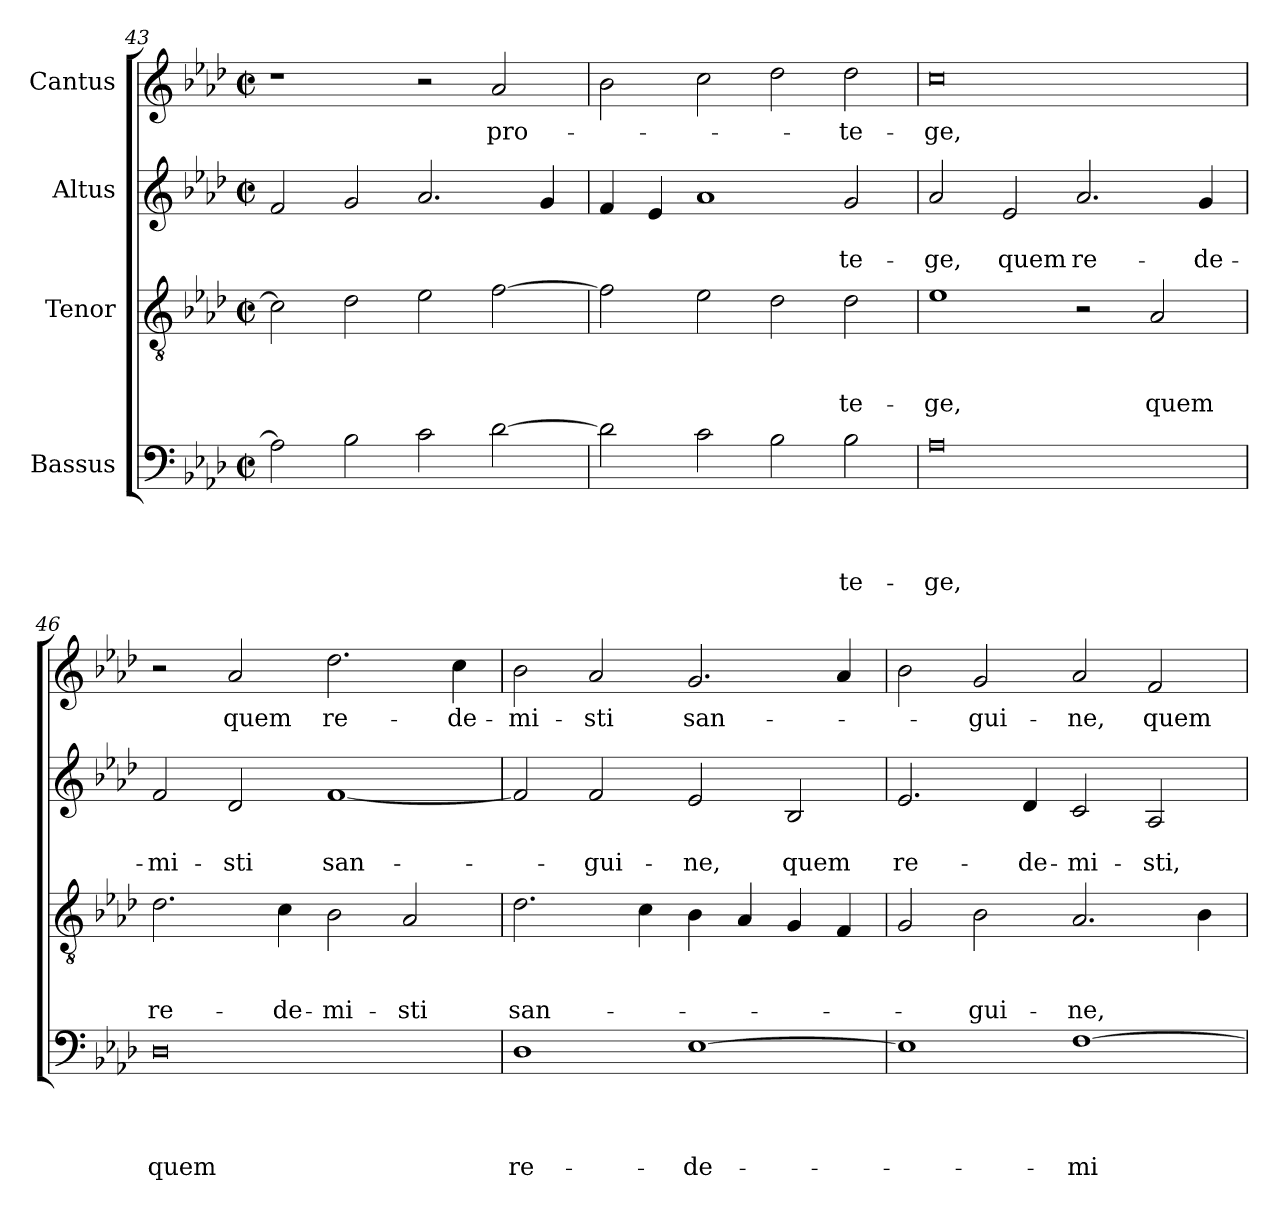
**kern	**text	**text	**text	**text	**kern	**text	**text	**text	**kern	**text	**text	**kern	**text
*part4	*part4	*part4	*part4	*part4	*part3	*part3	*part3	*part3	*part2	*part2	*part2	*part1	*part1
*staff4	*staff4	*staff4	*staff4	*staff4	*staff3	*staff3	*staff3	*staff3	*staff2	*staff2	*staff2	*staff1	*staff1
*I"Bassus	*	*	*	*	*I"Tenor	*	*	*	*I"Altus	*	*	*I"Cantus	*
*clefF4	*	*	*	*	*clefGv2	*	*	*	*clefG2	*	*	*clefG2	*
*k[b-e-a-d-]	*	*	*	*	*k[b-e-a-d-]	*	*	*	*k[b-e-a-d-]	*	*	*k[b-e-a-d-]	*
*A-:	*	*	*	*	*A-:	*	*	*	*A-:	*	*	*A-:	*
*M2/2	*	*	*	*	*M2/2	*	*	*	*M2/2	*	*	*M2/2	*
*met(c|)	*	*	*	*	*met(c|)	*	*	*	*met(c|)	*	*	*met(c|)	*
=43	=43	=43	=43	=43	=43	=43	=43	=43	=43	=43	=43	=43	=43
2A-\]	.	.	.	.	2c\]	.	.	.	2f/	.	.	1r	.
2B-\	.	.	.	.	2d-\	.	.	.	2g/	.	.	.	.
2c\	.	.	.	.	2e-\	.	.	.	2.a-/	.	.	2r	.
!	!	!	!	!	!	!	!	!	!	!	!	!	!LO:LY:b
[<2d-\	.	.	.	.	[<2f\	.	.	.	.	.	.	2a-/	pro-
.	.	.	.	.	.	.	.	.	4g/	.	.	.	.
!!LO:LB:g=z
=44	=44	=44	=44	=44	=44	=44	=44	=44	=44	=44	=44	=44	=44
2d-\]	.	.	.	.	2f\]	.	.	.	4f/	.	.	2b-\	.
.	.	.	.	.	.	.	.	.	4e-/	.	.	.	.
2c\	.	.	.	.	2e-\	.	.	.	1a-	.	.	2cc\	.
2B-\	.	.	.	.	2d-\	.	.	.	.	.	.	2dd-\	.
!	!	!	!	!LO:LY:b	!	!	!	!LO:LY:b	!	!	!LO:LY:b	!	!LO:LY:b
2B-\	.	.	.	-te-	2d-\	.	.	-te-	2g/	.	-te-	2dd-\	-te-
=45	=45	=45	=45	=45	=45	=45	=45	=45	=45	=45	=45	=45	=45
!	!	!	!	!LO:LY:b	!	!	!	!LO:LY:b	!	!	!LO:LY:b	!	!LO:LY:b
0A-	.	.	.	-ge,	1e-	.	.	-ge,	2a-/	.	-ge,	0cc	-ge,
!	!	!	!	!	!	!	!	!	!	!	!LO:LY:b	!	!
.	.	.	.	.	.	.	.	.	2e-/	.	quem	.	.
!	!	!	!	!	!	!	!	!	!	!	!LO:LY:b	!	!
.	.	.	.	.	2r	.	.	.	2.a-/	.	re-	.	.
!	!	!	!	!	!	!	!	!LO:LY:b	!	!	!	!	!
.	.	.	.	.	2A-/	.	.	quem	.	.	.	.	.
!	!	!	!	!	!	!	!	!	!	!	!LO:LY:b	!	!
.	.	.	.	.	.	.	.	.	4g/	.	-de-	.	.
=46	=46	=46	=46	=46	=46	=46	=46	=46	=46	=46	=46	=46	=46
!	!	!	!	!LO:LY:b	!	!	!	!LO:LY:b	!	!	!LO:LY:b	!	!
0D-	.	.	.	quem	2.d-\	.	.	re-	2f/	.	-mi-	2r	.
!	!	!	!	!	!	!	!	!	!	!	!LO:LY:b	!	!LO:LY:b
.	.	.	.	.	.	.	.	.	2d-/	.	-sti	2a-/	quem
!	!	!	!	!	!	!	!	!LO:LY:b	!	!	!	!	!
.	.	.	.	.	4c\	.	.	-de-	.	.	.	.	.
!	!	!	!	!	!	!	!	!LO:LY:b:rj	!	!	!LO:LY:b	!	!LO:LY:b
.	.	.	.	.	2B-\	.	.	-mi-	[<1f	.	san-	2.dd-\	re-
!	!	!	!	!	!	!	!	!LO:LY:b	!	!	!	!	!
.	.	.	.	.	2A-/	.	.	-sti	.	.	.	.	.
!	!	!	!	!	!	!	!	!	!	!	!	!	!LO:LY:b
.	.	.	.	.	.	.	.	.	.	.	.	4cc\	-de-
=47	=47	=47	=47	=47	=47	=47	=47	=47	=47	=47	=47	=47	=47
!	!	!	!	!LO:LY:b	!	!	!	!LO:LY:b	!	!	!	!	!LO:LY:b
1D-	.	.	.	re-	2.d-\	.	.	san-	2f/]	.	.	2b-\	-mi-
!	!	!	!	!	!	!	!	!	!	!	!LO:LY:b	!	!LO:LY:b
.	.	.	.	.	.	.	.	.	2f/	.	-gui-	2a-/	-sti
.	.	.	.	.	4c\	.	.	.	.	.	.	.	.
!	!	!	!	!LO:LY:b	!	!	!	!	!	!	!LO:LY:b	!	!LO:LY:b
[>1E-	.	.	.	-de-	4B-\	.	.	.	2e-/	.	-ne,	2.g/	san-
.	.	.	.	.	4A-/	.	.	.	.	.	.	.	.
!	!	!	!	!	!	!	!	!	!	!	!LO:LY:b	!	!
.	.	.	.	.	4G/	.	.	.	2B-/	.	quem	.	.
.	.	.	.	.	4F/	.	.	.	.	.	.	4a-/	.
=48	=48	=48	=48	=48	=48	=48	=48	=48	=48	=48	=48	=48	=48
!	!	!	!	!	!	!	!	!	!	!	!LO:LY:b	!	!
1E-]	.	.	.	.	2G/	.	.	.	2.e-/	.	re-	2b-\	.
!	!	!	!	!	!	!	!	!LO:LY:b	!	!	!	!	!LO:LY:b
.	.	.	.	.	2B-\	.	.	-gui-	.	.	.	2g/	-gui-
!	!	!	!	!	!	!	!	!	!	!	!LO:LY:b	!	!
.	.	.	.	.	.	.	.	.	4d-/	.	-de-	.	.
!	!	!	!	!LO:LY:b	!	!	!	!LO:LY:b	!	!	!LO:LY:b:rj	!	!LO:LY:b
[>1F	.	.	.	-mi-	2.A-/	.	.	-ne,	2c/	.	-mi-	2a-/	-ne,
!	!	!	!	!	!	!	!	!	!	!	!LO:LY:b	!	!LO:LY:b
.	.	.	.	.	.	.	.	.	2A-/	.	-sti,	2f/	quem
.	.	.	.	.	4B-\	.	.	.	.	.	.	.	.
=	=	=	=	=	=	=	=	=	=	=	=	=	=
*-	*-	*-	*-	*-	*-	*-	*-	*-	*-	*-	*-	*-	*-
